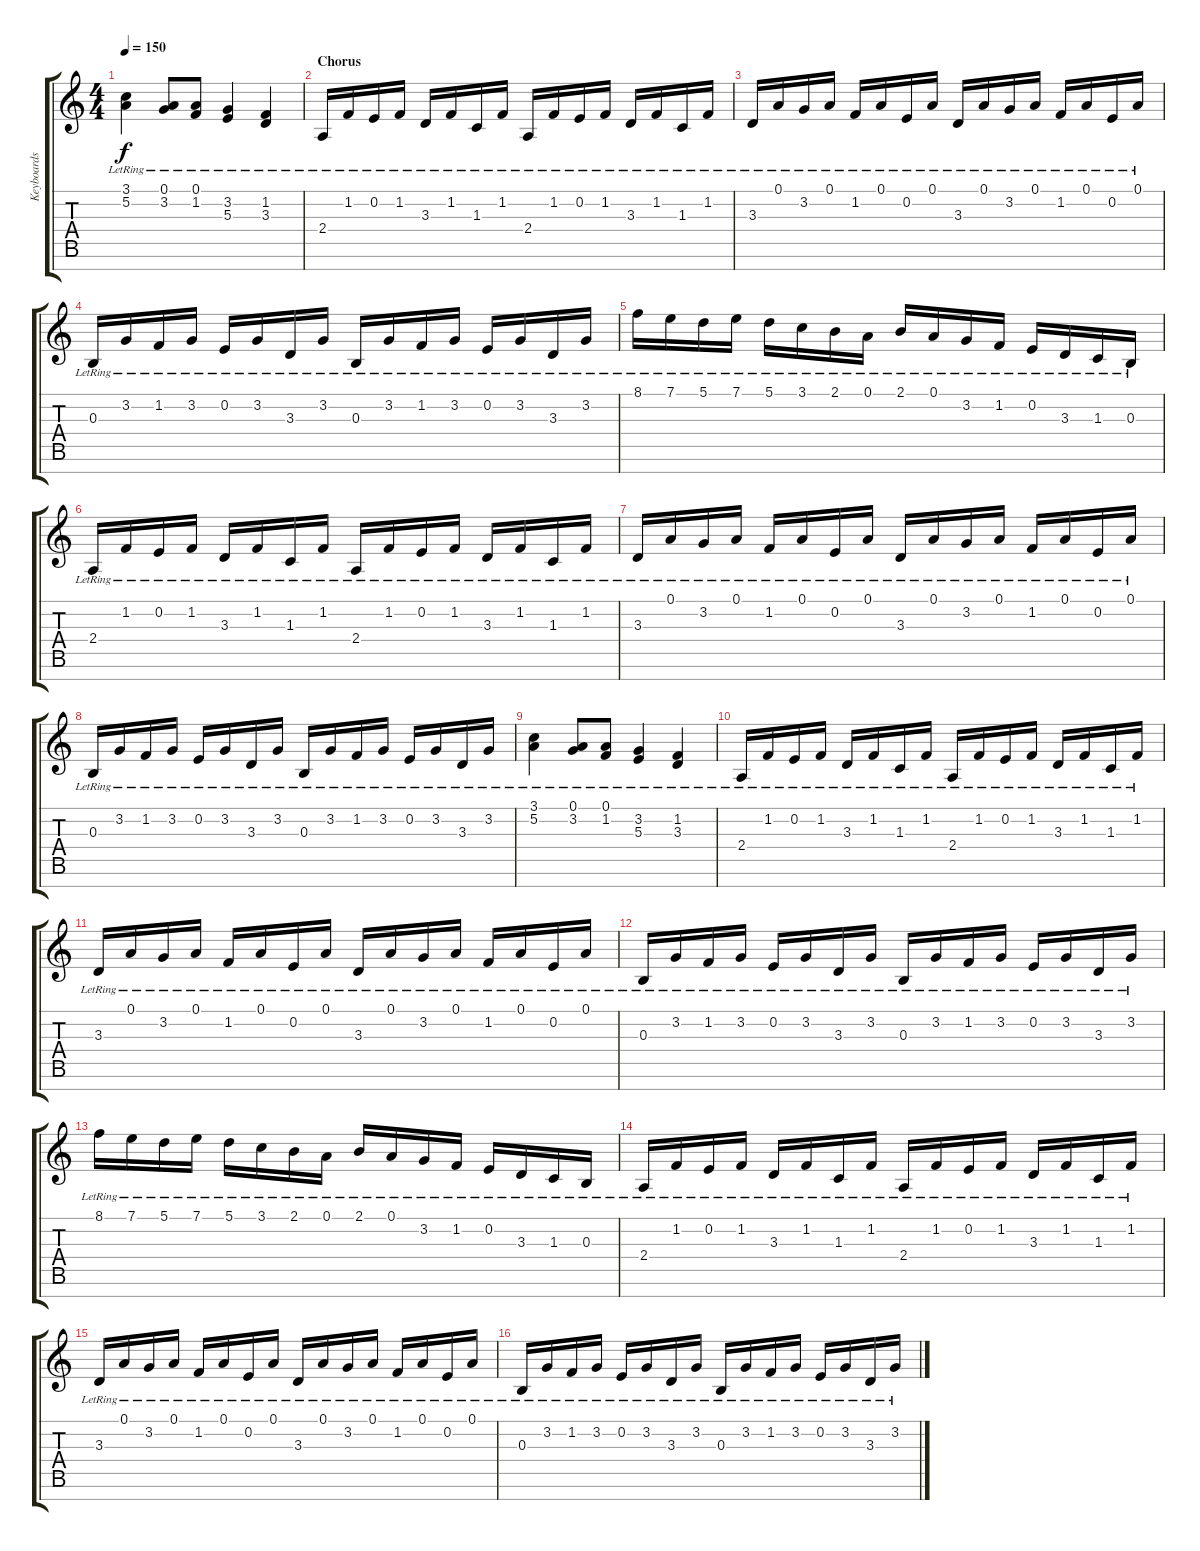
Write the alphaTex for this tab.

\track ("Keyboards 2" "Keyboards ") {instrument harpsichord}
\staff {score tabs}
\tuning (A4 E4 B3 G3 D3 A2 E2) {hide}
\ts (4 4)
\tempo 150
\clef g2
\ks c
(3.1{lr} 5.2{lr}).4{dy f} (0.1{lr} 3.2{lr}).8 (0.1{lr} 1.2{lr}).8 (3.2{lr} 5.3{lr}).4 (1.2{lr} 3.3{lr}).4 |
\section ("" "Chorus")
2.4{lr}.16 1.2{lr}.16 0.2{lr}.16 1.2{lr}.16 3.3{lr}.16 1.2{lr}.16 1.3{lr}.16 1.2{lr}.16 2.4{lr}.16 1.2{lr}.16 0.2{lr}.16 1.2{lr}.16 3.3{lr}.16 1.2{lr}.16 1.3{lr}.16 1.2{lr}.16 |
3.3{lr}.16 0.1{lr}.16 3.2{lr}.16 0.1{lr}.16 1.2{lr}.16 0.1{lr}.16 0.2{lr}.16 0.1{lr}.16 3.3{lr}.16 0.1{lr}.16 3.2{lr}.16 0.1{lr}.16 1.2{lr}.16 0.1{lr}.16 0.2{lr}.16 0.1{lr}.16 |
0.3{lr}.16 3.2{lr}.16 1.2{lr}.16 3.2{lr}.16 0.2{lr}.16 3.2{lr}.16 3.3{lr}.16 3.2{lr}.16 0.3{lr}.16 3.2{lr}.16 1.2{lr}.16 3.2{lr}.16 0.2{lr}.16 3.2{lr}.16 3.3{lr}.16 3.2{lr}.16 |
8.1{lr}.16 7.1{lr}.16 5.1{lr}.16 7.1{lr}.16 5.1{lr}.16 3.1{lr}.16 2.1{lr}.16 0.1{lr}.16 2.1{lr}.16 0.1{lr}.16 3.2{lr}.16 1.2{lr}.16 0.2{lr}.16 3.3{lr}.16 1.3{lr}.16 0.3{lr}.16 |
2.4{lr}.16 1.2{lr}.16 0.2{lr}.16 1.2{lr}.16 3.3{lr}.16 1.2{lr}.16 1.3{lr}.16 1.2{lr}.16 2.4{lr}.16 1.2{lr}.16 0.2{lr}.16 1.2{lr}.16 3.3{lr}.16 1.2{lr}.16 1.3{lr}.16 1.2{lr}.16 |
3.3{lr}.16 0.1{lr}.16 3.2{lr}.16 0.1{lr}.16 1.2{lr}.16 0.1{lr}.16 0.2{lr}.16 0.1{lr}.16 3.3{lr}.16 0.1{lr}.16 3.2{lr}.16 0.1{lr}.16 1.2{lr}.16 0.1{lr}.16 0.2{lr}.16 0.1{lr}.16 |
0.3{lr}.16 3.2{lr}.16 1.2{lr}.16 3.2{lr}.16 0.2{lr}.16 3.2{lr}.16 3.3{lr}.16 3.2{lr}.16 0.3{lr}.16 3.2{lr}.16 1.2{lr}.16 3.2{lr}.16 0.2{lr}.16 3.2{lr}.16 3.3{lr}.16 3.2{lr}.16 |
(3.1{lr} 5.2{lr}).4 (0.1{lr} 3.2{lr}).8 (0.1{lr} 1.2{lr}).8 (3.2{lr} 5.3{lr}).4 (1.2{lr} 3.3{lr}).4 |
2.4{lr}.16 1.2{lr}.16 0.2{lr}.16 1.2{lr}.16 3.3{lr}.16 1.2{lr}.16 1.3{lr}.16 1.2{lr}.16 2.4{lr}.16 1.2{lr}.16 0.2{lr}.16 1.2{lr}.16 3.3{lr}.16 1.2{lr}.16 1.3{lr}.16 1.2{lr}.16 |
3.3{lr}.16 0.1{lr}.16 3.2{lr}.16 0.1{lr}.16 1.2{lr}.16 0.1{lr}.16 0.2{lr}.16 0.1{lr}.16 3.3{lr}.16 0.1{lr}.16 3.2{lr}.16 0.1{lr}.16 1.2{lr}.16 0.1{lr}.16 0.2{lr}.16 0.1{lr}.16 |
0.3{lr}.16 3.2{lr}.16 1.2{lr}.16 3.2{lr}.16 0.2{lr}.16 3.2{lr}.16 3.3{lr}.16 3.2{lr}.16 0.3{lr}.16 3.2{lr}.16 1.2{lr}.16 3.2{lr}.16 0.2{lr}.16 3.2{lr}.16 3.3{lr}.16 3.2{lr}.16 |
8.1{lr}.16 7.1{lr}.16 5.1{lr}.16 7.1{lr}.16 5.1{lr}.16 3.1{lr}.16 2.1{lr}.16 0.1{lr}.16 2.1{lr}.16 0.1{lr}.16 3.2{lr}.16 1.2{lr}.16 0.2{lr}.16 3.3{lr}.16 1.3{lr}.16 0.3{lr}.16 |
2.4{lr}.16 1.2{lr}.16 0.2{lr}.16 1.2{lr}.16 3.3{lr}.16 1.2{lr}.16 1.3{lr}.16 1.2{lr}.16 2.4{lr}.16 1.2{lr}.16 0.2{lr}.16 1.2{lr}.16 3.3{lr}.16 1.2{lr}.16 1.3{lr}.16 1.2{lr}.16 |
3.3{lr}.16 0.1{lr}.16 3.2{lr}.16 0.1{lr}.16 1.2{lr}.16 0.1{lr}.16 0.2{lr}.16 0.1{lr}.16 3.3{lr}.16 0.1{lr}.16 3.2{lr}.16 0.1{lr}.16 1.2{lr}.16 0.1{lr}.16 0.2{lr}.16 0.1{lr}.16 |
0.3{lr}.16 3.2{lr}.16 1.2{lr}.16 3.2{lr}.16 0.2{lr}.16 3.2{lr}.16 3.3{lr}.16 3.2{lr}.16 0.3{lr}.16 3.2{lr}.16 1.2{lr}.16 3.2{lr}.16 0.2{lr}.16 3.2{lr}.16 3.3{lr}.16 3.2{lr}.16
